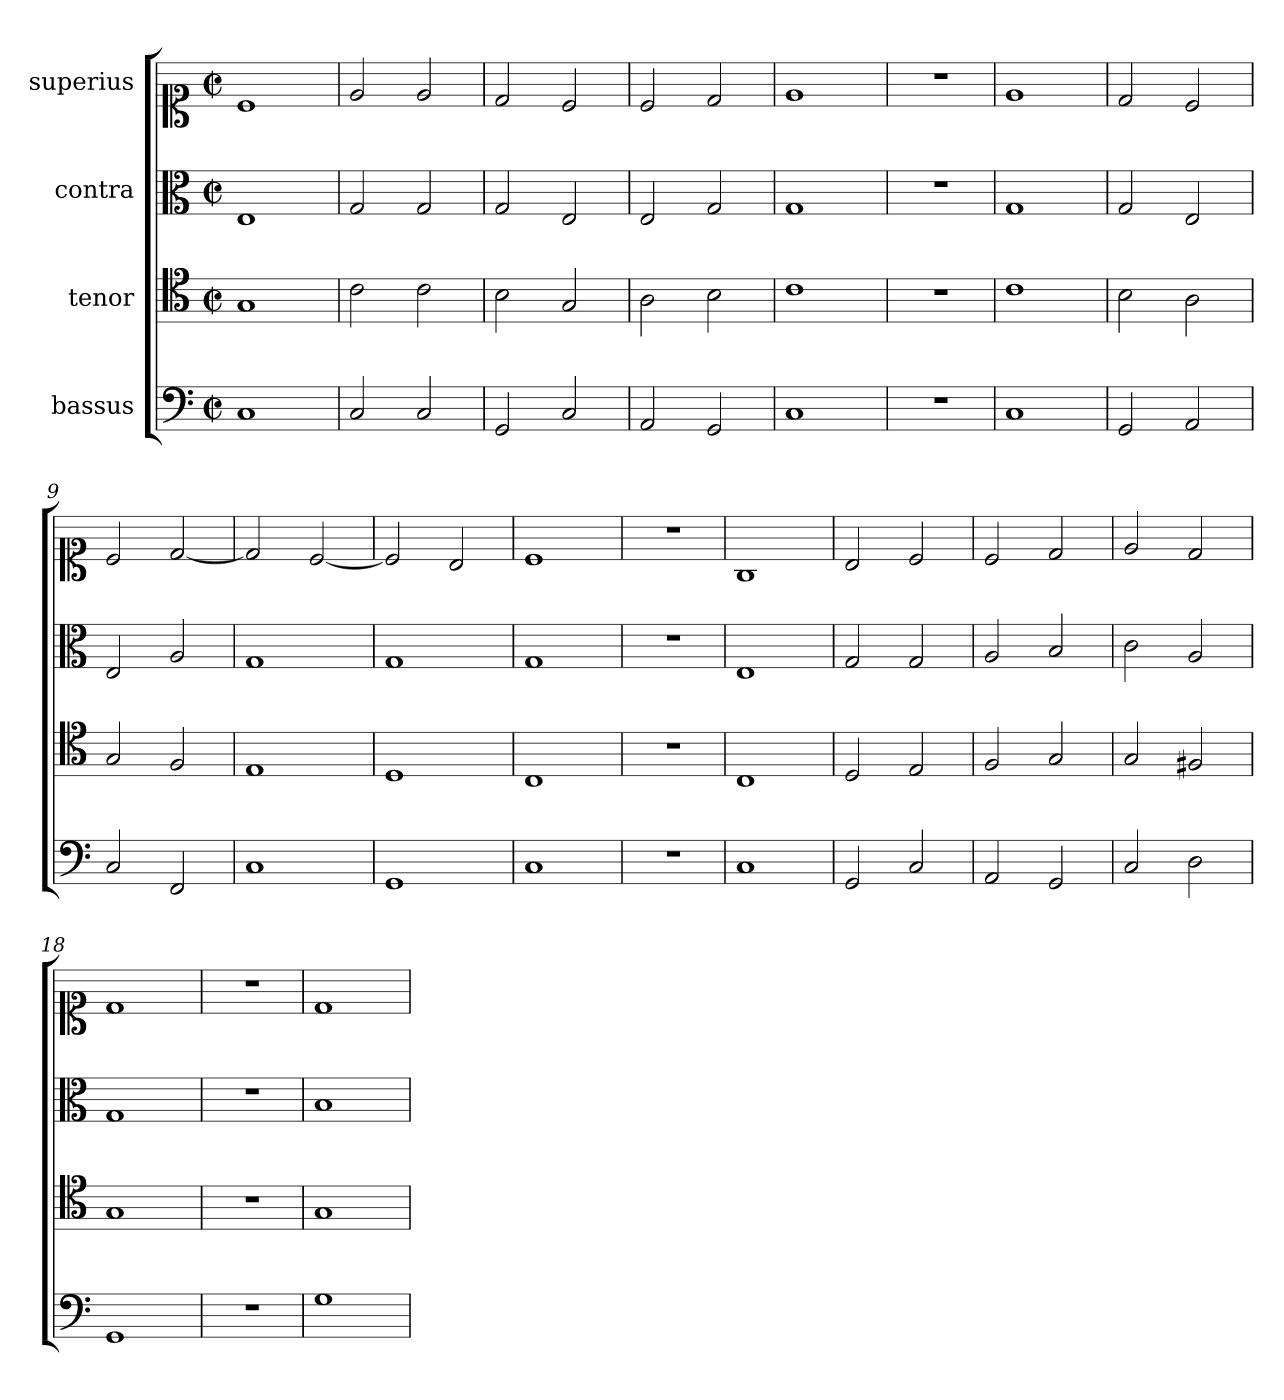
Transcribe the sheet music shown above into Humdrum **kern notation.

**kern	**kern	**kern	**kern
*part4	*part3	*part2	*part1
*staff4	*staff3	*staff2	*staff1
*I"bassus	*I"tenor	*I"contra	*I"superius
*clefF4	*clefC4	*clefC3	*clefC1
*M2/2	*M2/2	*M2/2	*M2/2
*met(c|)	*met(c|)	*met(c|)	*met(c|)
=1	=1	=1	=1
1C	1G	1E	1c
=2	=2	=2	=2
2C	2c	2G	2e
2C	2c	2G	2e
=3	=3	=3	=3
2GG	2B	2G	2d
2C	2G	2E	2c
=4	=4	=4	=4
2AA	2A	2E	2c
2GG	2B	2G	2d
=5	=5	=5	=5
1C	1c	1G	1e
=6	=6	=6	=6
1r	1r	1r	1r
=7	=7	=7	=7
1C	1c	1G	1e
=8	=8	=8	=8
2GG	2B	2G	2d
2AA	2A	2E	2c
=9	=9	=9	=9
2C	2G	2E	2c
2FF	2F	2A	[2d
=10	=10	=10	=10
1C	1E	1G	2d]
.	.	.	[2c
=11	=11	=11	=11
1GG	1D	1G	2c]
.	.	.	2B
=12	=12	=12	=12
1C	1C	1G	1c
=13	=13	=13	=13
1r	1r	1r	1r
=14	=14	=14	=14
1C	1C	1E	1G
=15	=15	=15	=15
2GG	2D	2G	2B
2C	2E	2G	2c
=16	=16	=16	=16
2AA	2F	2A	2c
2GG	2G	2B	2d
=17	=17	=17	=17
2C	2G	2c	2e
2D	2F#X	2A	2d
=18	=18	=18	=18
1GG	1G	1G	1d
=19	=19	=19	=19
1r	1r	1r	1r
=20	=20	=20	=20
1G	1G	1B	1d
=	=	=	=
*-	*-	*-	*-
